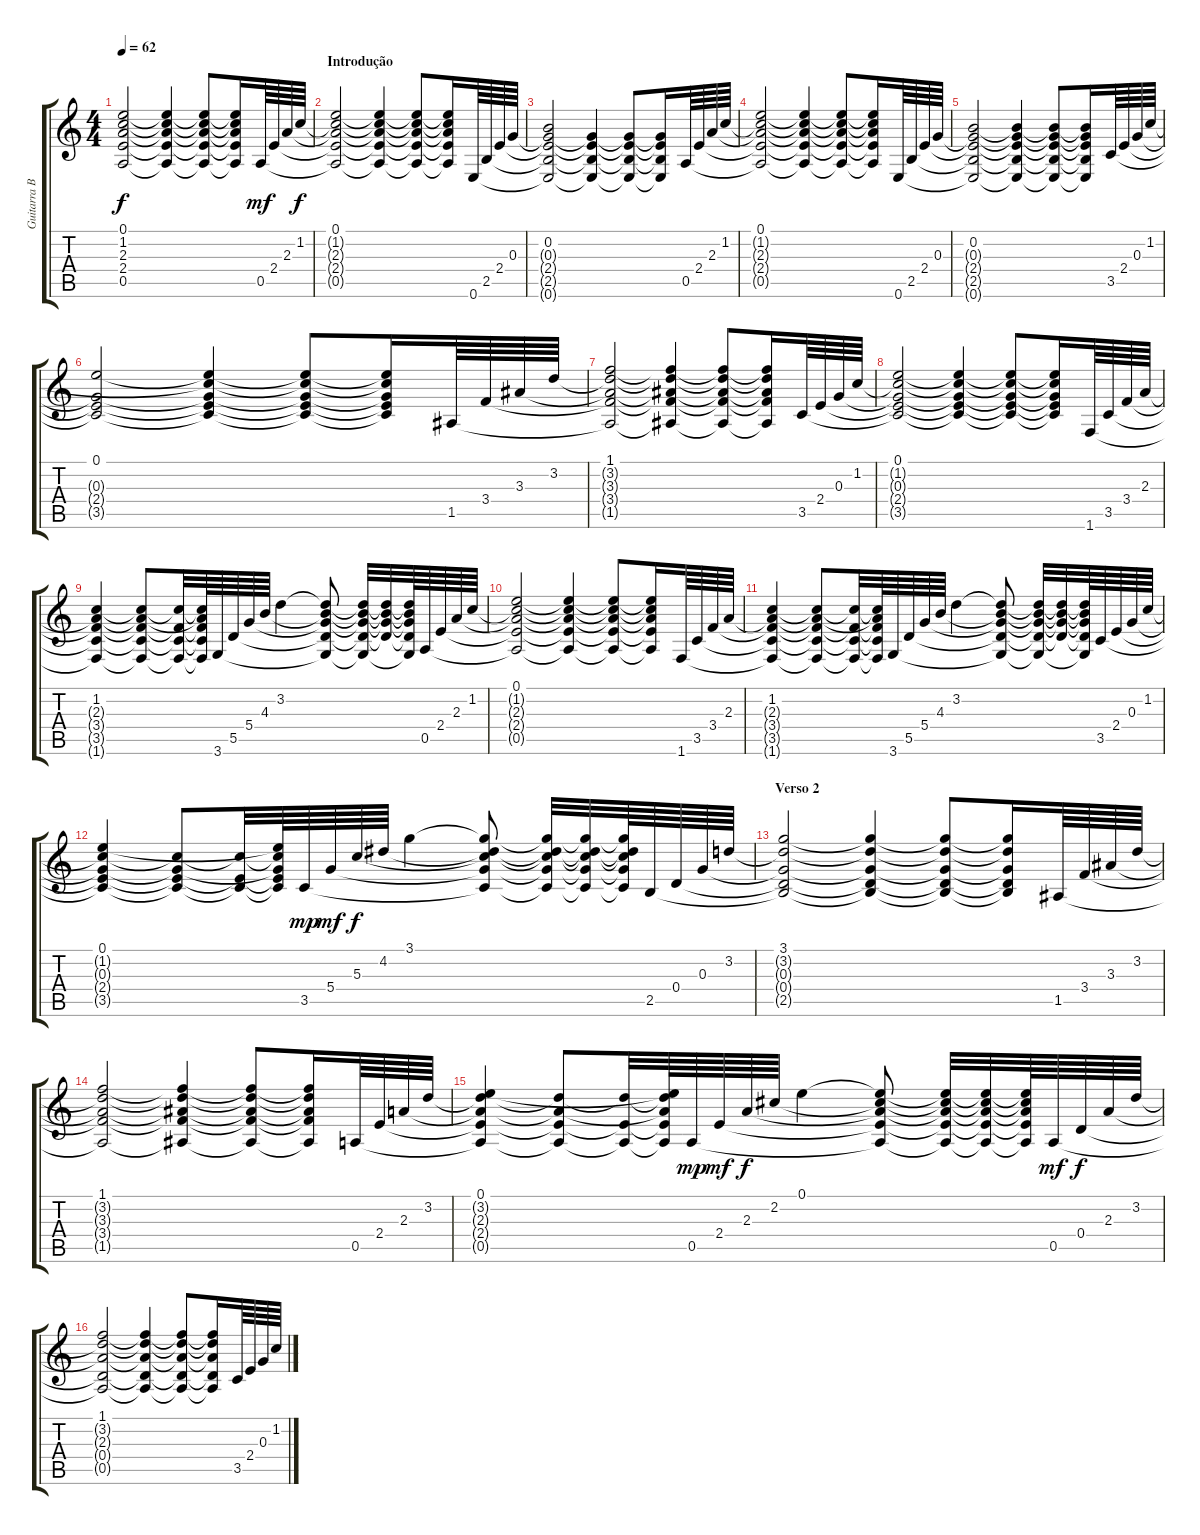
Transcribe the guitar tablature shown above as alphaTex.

\track ("Guitarra Base" "Guitarra B") {instrument acousticguitarnylon}
\staff {score tabs}
\tuning (E4 B3 G3 D3 A2 E2) {hide}
\ts (4 4)
\tempo 62
\clef g2
\ks c
(0.1 1.2{t} 2.3{t} 2.4{t} 0.5{t}).2{dy f} (0.1{t} 1.2{t} 2.3{t} 2.4{t} 0.5{t}).4 (0.1{t} 1.2{t} 2.3{t} 2.4{t} 0.5{t}).8 (0.1{t} 1.2{t} 2.3{t} 2.4{t} 0.5{t}).16 0.5.64{dy mf} 2.4.64 2.3.64 1.2.64{dy f} |
\section ("" "Introdução")
(0.1 1.2{t} 2.3{t} 2.4{t} 0.5{t}).2 (0.1{t} 1.2{t} 2.3{t} 2.4{t} 0.5{t}).4 (0.1{t} 1.2{t} 2.3{t} 2.4{t} 0.5{t}).8 (0.1{t} 1.2{t} 2.3{t} 2.4{t} 0.5{t}).16 0.6.64 2.5.64 2.4.64 0.3.64 |
(0.2 0.3{t} 2.4{t} 2.5{t} 0.6{t}).2 (0.3{t} 2.4{t} 2.5{t} 0.6{t}).4 (0.3{t} 2.4{t} 2.5{t} 0.6{t}).8 (0.3{t} 2.4{t} 2.5{t} 0.6{t}).16 0.5.64 2.4.64 2.3.64 1.2.64 |
(0.1 1.2{t} 2.3{t} 2.4{t} 0.5{t}).2 (0.1{t} 1.2{t} 2.3{t} 2.4{t} 0.5{t}).4 (0.1{t} 1.2{t} 2.3{t} 2.4{t} 0.5{t}).8 (0.1{t} 1.2{t} 2.3{t} 2.4{t} 0.5{t}).16 0.6.64 2.5.64 2.4.64 0.3.64 |
(0.2 0.3{t} 2.4{t} 2.5{t} 0.6{t}).2 (0.2{t} 0.3{t} 2.4{t} 2.5{t} 0.6{t}).4 (0.2{t} 0.3{t} 2.4{t} 2.5{t} 0.6{t}).8 (0.2{t} 0.3{t} 2.4{t} 2.5{t} 0.6{t}).16 3.5.64 2.4.64 0.3.64 1.2.64 |
(0.1 0.3{t} 2.4{t} 3.5{t}).2 (0.1{t} 1.2{t} 0.3{t} 2.4{t} 3.5{t}).4 (0.1{t} 1.2{t} 0.3{t} 2.4{t} 3.5{t}).8 (0.1{t} 1.2{t} 0.3{t} 2.4{t} 3.5{t}).16 1.5.64 3.4.64 3.3.64 3.2.64 |
(1.1 3.2{t} 3.3{t} 3.4{t} 1.5{t}).2 (1.1{t} 3.2{t} 3.3{t} 3.4{t} 1.5{t}).4 (1.1{t} 3.2{t} 3.3{t} 3.4{t} 1.5{t}).8 (1.1{t} 3.2{t} 3.3{t} 3.4{t} 1.5{t}).16 3.5.64 2.4.64 0.3.64 1.2.64 |
(0.1 1.2{t} 0.3{t} 2.4{t} 3.5{t}).2 (0.1{t} 1.2{t} 0.3{t} 2.4{t} 3.5{t}).4 (0.1{t} 1.2{t} 0.3{t} 2.4{t} 3.5{t}).8 (0.1{t} 1.2{t} 0.3{t} 2.4{t} 3.5{t}).16 1.6.64 3.5.64 3.4.64 2.3.64 |
(1.2 2.3{t} 3.4{t} 3.5{t} 1.6{t}).4 (1.2{t} 2.3{t} 3.4{t} 3.5{t} 1.6{t}).8 (1.2{t} 3.4{t} 3.5{t} 1.6{t}).32 (1.2{t} 2.3{t} 3.4{t} 3.5{t} 1.6{t}).64 3.6.64 5.5.64 5.4.64 4.3.64 3.2.4 (3.2{t} 4.3{t} 5.4{t} 5.5{t} 3.6{t}).8 (3.2{t} 4.3{t} 5.4{t} 5.5{t} 3.6{t}).32 (3.2{t} 4.3{t} 5.4{t} 5.5{t}).32 (3.2{t} 4.3{t} 5.4{t} 5.5{t} 3.6{t}).64 0.5.64 2.4.64 2.3.64 1.2.64 |
(0.1 1.2{t} 2.3{t} 2.4{t} 0.5{t}).2 (0.1{t} 1.2{t} 2.3{t} 2.4{t} 0.5{t}).4 (0.1{t} 1.2{t} 2.3{t} 2.4{t} 0.5{t}).8 (0.1{t} 1.2{t} 2.3{t} 2.4{t} 0.5{t}).16 1.6.64 3.5.64 3.4.64 2.3.64 |
(1.2 2.3{t} 3.4{t} 3.5{t} 1.6{t}).4 (1.2{t} 2.3{t} 3.4{t} 3.5{t} 1.6{t}).8 (1.2{t} 3.4{t} 3.5{t} 1.6{t}).32 (1.2{t} 2.3{t} 3.4{t} 3.5{t} 1.6{t}).64 3.6.64 5.5.64 5.4.64 4.3.64 3.2.4 (3.2{t} 4.3{t} 5.4{t} 5.5{t} 3.6{t}).8 (3.2{t} 4.3{t} 5.4{t} 5.5{t} 3.6{t}).32 (3.2{t} 4.3{t} 5.4{t} 5.5{t}).32 (3.2{t} 4.3{t} 5.4{t} 5.5{t} 3.6{t}).64 3.5.64 2.4.64 0.3.64 1.2.64 |
(0.1 1.2{t} 0.3{t} 2.4{t} 3.5{t}).4 (1.2{t} 0.3{t} 2.4{t} 3.5{t}).8 (1.2{t} 2.4{t} 3.5{t}).32 (0.1{t} 1.2{t} 0.3{t} 2.4{t} 3.5{t}).64 3.5.64{dy mp} 5.4.64{dy mf} 5.3.64{dy f} 4.2.64 3.1.4 (3.1{t} 4.2{t} 5.3{t} 5.4{t} 3.5{t}).8 (3.1{t} 4.2{t} 5.3{t} 5.4{t} 3.5{t}).32 (3.1{t} 4.2{t} 5.3{t} 5.4{t} 3.5{t}).32 (3.1{t} 4.2{t} 5.3{t} 5.4{t} 3.5{t}).64 2.5.64 0.4.64 0.3.64 3.2.64 |
\section ("" "Verso 2")
(3.1 3.2{t} 0.3{t} 0.4{t} 2.5{t}).2 (3.1{t} 3.2{t} 0.3{t} 0.4{t} 2.5{t}).4 (3.1{t} 3.2{t} 0.3{t} 0.4{t} 2.5{t}).8 (3.1{t} 3.2{t} 0.3{t} 0.4{t} 2.5{t}).16 1.5.64 3.4.64 3.3.64 3.2.64 |
(1.1 3.2{t} 3.3{t} 3.4{t} 1.5{t}).2 (1.1{t} 3.2{t} 3.3{t} 3.4{t} 1.5{t}).4 (1.1{t} 3.2{t} 3.3{t} 3.4{t} 1.5{t}).8 (1.1{t} 3.2{t} 3.3{t} 3.4{t} 1.5{t}).16 0.5.64 2.4.64 2.3.64 3.2.64 |
(0.1 3.2{t} 2.3{t} 2.4{t} 0.5{t}).4 (3.2{t} 2.3{t} 2.4{t} 0.5{t}).8 (3.2{t} 2.4{t} 0.5{t}).32 (0.1{t} 3.2{t} 2.3{t} 2.4{t} 0.5{t}).64 0.5.64{dy mp} 2.4.64{dy mf} 2.3.64{dy f} 2.2.64 0.1.4 (0.1{t} 2.2{t} 2.3{t} 2.4{t} 0.5{t}).8 (0.1{t} 2.2{t} 2.3{t} 2.4{t} 0.5{t}).32 (0.1{t} 2.2{t} 2.3{t} 2.4{t} 0.5{t}).32 (0.1{t} 2.2{t} 2.3{t} 2.4{t} 0.5{t}).64 0.5.64{dy mf} 0.4.64{dy f} 2.3.64 3.2.64 |
(1.1 3.2{t} 2.3{t} 0.4{t} 0.5{t}).2 (1.1{t} 3.2{t} 2.3{t} 0.4{t} 0.5{t}).4 (1.1{t} 3.2{t} 2.3{t} 0.4{t} 0.5{t}).8 (1.1{t} 3.2{t} 2.3{t} 0.4{t} 0.5{t}).16 3.5.64 2.4.64 0.3.64 1.2.64
